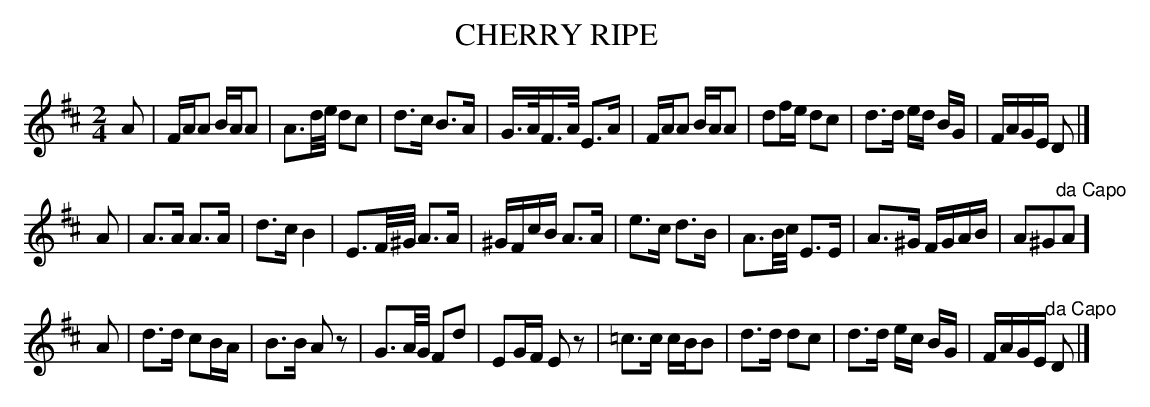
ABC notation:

X:1
T: CHERRY RIPE
M: 2/4
L: 1/16
K: D
A2 |\
FAA2 BAA2  | A3d/e/ d2c2 | d3c B3A | G>AF>A E3A |\
FAA2 BAA2  | d2fe d2c2 | d3d ed BG | FAGE D2 |]
A2 |\
A3A A3A | d3c B4 | E3F/^G/ A3A | ^GFcB A3A |\
e3c d3B | A3B/c/ E3E | A3^G FGAB | A2^G2"^da Capo"A2 ]
A2 |\
d3d c2BA | B3B A2z2 | G3A/G/ F2d2 | E2GF E2z2 |\
=c3c cBB2 | d3d d2c2 | d3d ec BG | FAGE "^da Capo"D2 |]
